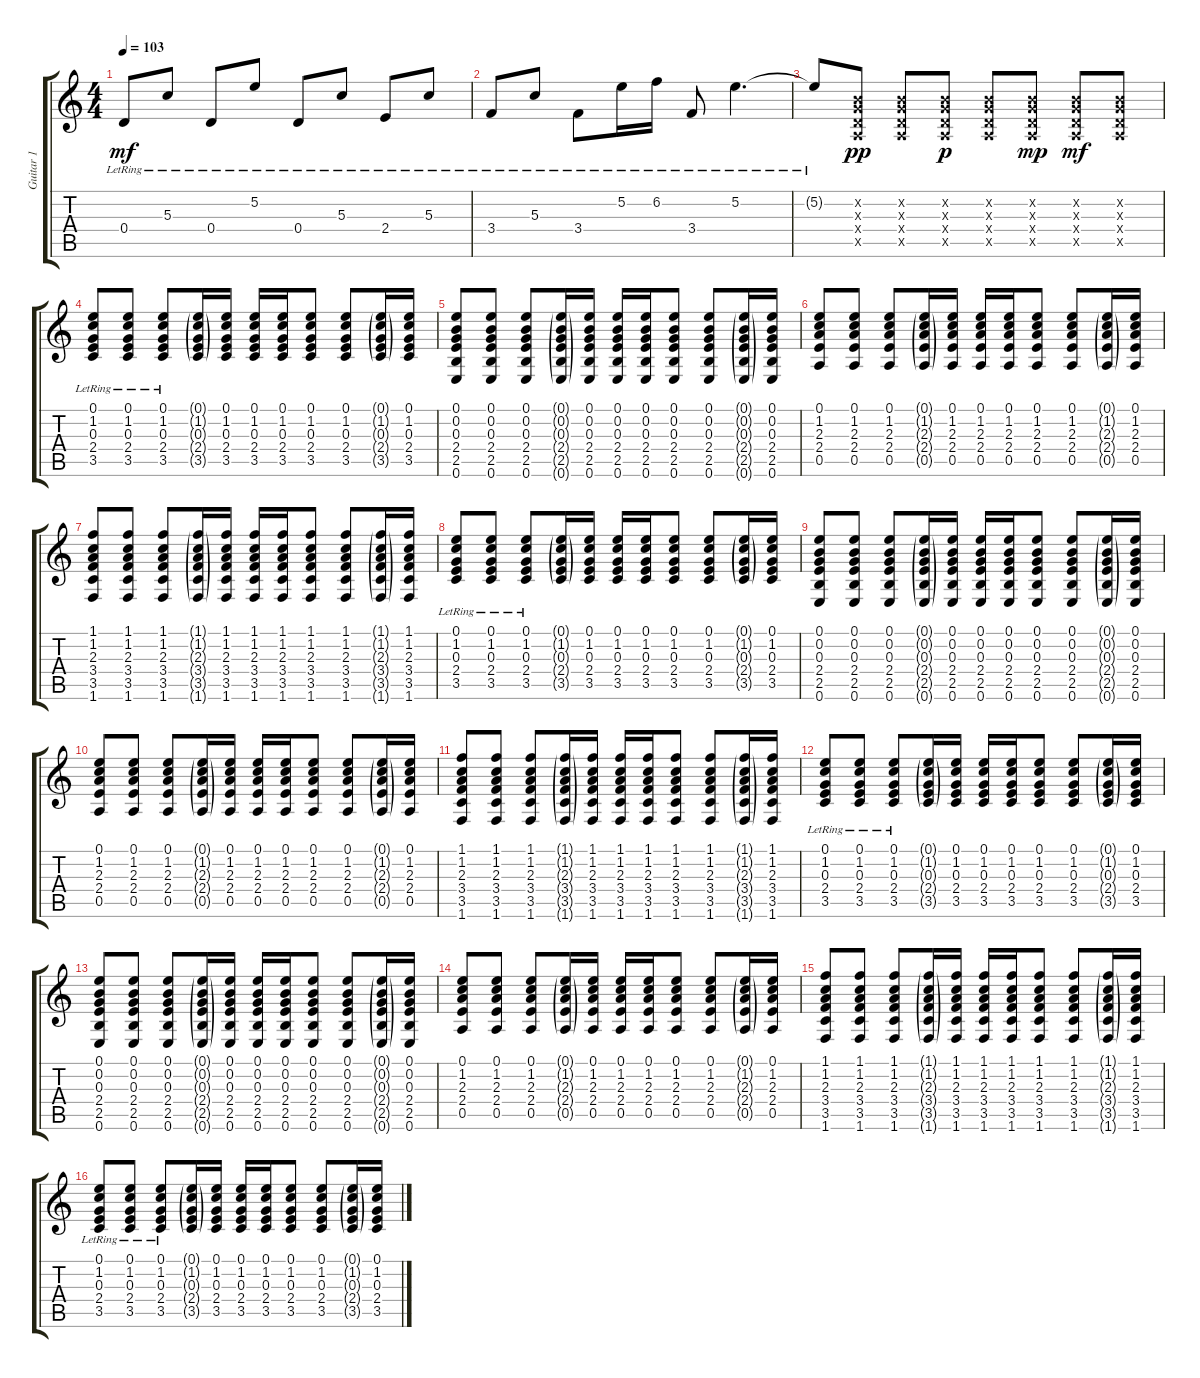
\track ("Guitar 1" "Guitar 1") {instrument acousticguitarsteel}
\staff {score tabs}
\tuning (E4 B3 G3 D3 A2 E2) {hide}
\ts (4 4)
\tempo 103
\clef g2
\ks c
0.4{lr}.8{dy mf} 5.3{lr}.8 0.4{lr}.8 5.2{lr}.8 0.4{lr}.8 5.3{lr}.8 2.4{lr}.8 5.3{lr}.8 |
3.4{lr}.8 5.3{lr}.8 3.4{lr}.8 5.2{lr}.16 6.2{lr}.16 3.4{lr}.8 5.2{lr}.4{d} |
5.2{lr t}.8 (0.2{x} 0.3{x} 0.4{x} 0.5{x}).8{dy pp} (0.2{x} 0.3{x} 0.4{x} 0.5{x}).8 (0.2{x} 0.3{x} 0.4{x} 0.5{x}).8{dy p} (0.2{x} 0.3{x} 0.4{x} 0.5{x}).8 (0.2{x} 0.3{x} 0.4{x} 0.5{x}).8{dy mp} (0.2{x} 0.3{x} 0.4{x} 0.5{x}).8{dy mf} (0.2{x} 0.3{x} 0.4{x} 0.5{x}).8 |
(0.1{lr} 1.2{lr} 0.3{lr} 2.4{lr} 3.5{lr}).8 (0.1{lr} 1.2{lr} 0.3{lr} 2.4{lr} 3.5{lr}).8 (0.1{lr} 1.2{lr} 0.3{lr} 2.4{lr} 3.5{lr}).8 (0.1{g} 1.2{g} 0.3{g} 2.4{g} 3.5{g}).16 (0.1 1.2 0.3 2.4 3.5).16 (0.1 1.2 0.3 2.4 3.5).16 (0.1 1.2 0.3 2.4 3.5).16 (0.1 1.2 0.3 2.4 3.5).8 (0.1 1.2 0.3 2.4 3.5).8 (0.1{g} 1.2{g} 0.3{g} 2.4{g} 3.5{g}).16 (0.1 1.2 0.3 2.4 3.5).16 |
(0.1 0.2 0.3 2.4 2.5 0.6).8 (0.1 0.2 0.3 2.4 2.5 0.6).8 (0.1 0.2 0.3 2.4 2.5 0.6).8 (0.1{g} 0.2{g} 0.3{g} 2.4{g} 2.5{g} 0.6{g}).16 (0.1 0.2 0.3 2.4 2.5 0.6).16 (0.1 0.2 0.3 2.4 2.5 0.6).16 (0.1 0.2 0.3 2.4 2.5 0.6).16 (0.1 0.2 0.3 2.4 2.5 0.6).8 (0.1 0.2 0.3 2.4 2.5 0.6).8 (0.1{g} 0.2{g} 0.3{g} 2.4{g} 2.5{g} 0.6{g}).16 (0.1 0.2 0.3 2.4 2.5 0.6).16 |
(0.1 1.2 2.3 2.4 0.5).8 (0.1 1.2 2.3 2.4 0.5).8 (0.1 1.2 2.3 2.4 0.5).8 (0.1{g} 1.2{g} 2.3{g} 2.4{g} 0.5{g}).16 (0.1 1.2 2.3 2.4 0.5).16 (0.1 1.2 2.3 2.4 0.5).16 (0.1 1.2 2.3 2.4 0.5).16 (0.1 1.2 2.3 2.4 0.5).8 (0.1 1.2 2.3 2.4 0.5).8 (0.1{g} 1.2{g} 2.3{g} 2.4{g} 0.5{g}).16 (0.1 1.2 2.3 2.4 0.5).16 |
(1.1 1.2 2.3 3.4 3.5 1.6).8 (1.1 1.2 2.3 3.4 3.5 1.6).8 (1.1 1.2 2.3 3.4 3.5 1.6).8 (1.1{g} 1.2{g} 2.3{g} 3.4{g} 3.5{g} 1.6{g}).16 (1.1 1.2 2.3 3.4 3.5 1.6).16 (1.1 1.2 2.3 3.4 3.5 1.6).16 (1.1 1.2 2.3 3.4 3.5 1.6).16 (1.1 1.2 2.3 3.4 3.5 1.6).8 (1.1 1.2 2.3 3.4 3.5 1.6).8 (1.1{g} 1.2{g} 2.3{g} 3.4{g} 3.5{g} 1.6{g}).16 (1.1 1.2 2.3 3.4 3.5 1.6).16 |
(0.1{lr} 1.2{lr} 0.3{lr} 2.4{lr} 3.5{lr}).8 (0.1{lr} 1.2{lr} 0.3{lr} 2.4{lr} 3.5{lr}).8 (0.1{lr} 1.2{lr} 0.3{lr} 2.4{lr} 3.5{lr}).8 (0.1{g} 1.2{g} 0.3{g} 2.4{g} 3.5{g}).16 (0.1 1.2 0.3 2.4 3.5).16 (0.1 1.2 0.3 2.4 3.5).16 (0.1 1.2 0.3 2.4 3.5).16 (0.1 1.2 0.3 2.4 3.5).8 (0.1 1.2 0.3 2.4 3.5).8 (0.1{g} 1.2{g} 0.3{g} 2.4{g} 3.5{g}).16 (0.1 1.2 0.3 2.4 3.5).16 |
(0.1 0.2 0.3 2.4 2.5 0.6).8 (0.1 0.2 0.3 2.4 2.5 0.6).8 (0.1 0.2 0.3 2.4 2.5 0.6).8 (0.1{g} 0.2{g} 0.3{g} 2.4{g} 2.5{g} 0.6{g}).16 (0.1 0.2 0.3 2.4 2.5 0.6).16 (0.1 0.2 0.3 2.4 2.5 0.6).16 (0.1 0.2 0.3 2.4 2.5 0.6).16 (0.1 0.2 0.3 2.4 2.5 0.6).8 (0.1 0.2 0.3 2.4 2.5 0.6).8 (0.1{g} 0.2{g} 0.3{g} 2.4{g} 2.5{g} 0.6{g}).16 (0.1 0.2 0.3 2.4 2.5 0.6).16 |
(0.1 1.2 2.3 2.4 0.5).8 (0.1 1.2 2.3 2.4 0.5).8 (0.1 1.2 2.3 2.4 0.5).8 (0.1{g} 1.2{g} 2.3{g} 2.4{g} 0.5{g}).16 (0.1 1.2 2.3 2.4 0.5).16 (0.1 1.2 2.3 2.4 0.5).16 (0.1 1.2 2.3 2.4 0.5).16 (0.1 1.2 2.3 2.4 0.5).8 (0.1 1.2 2.3 2.4 0.5).8 (0.1{g} 1.2{g} 2.3{g} 2.4{g} 0.5{g}).16 (0.1 1.2 2.3 2.4 0.5).16 |
(1.1 1.2 2.3 3.4 3.5 1.6).8 (1.1 1.2 2.3 3.4 3.5 1.6).8 (1.1 1.2 2.3 3.4 3.5 1.6).8 (1.1{g} 1.2{g} 2.3{g} 3.4{g} 3.5{g} 1.6{g}).16 (1.1 1.2 2.3 3.4 3.5 1.6).16 (1.1 1.2 2.3 3.4 3.5 1.6).16 (1.1 1.2 2.3 3.4 3.5 1.6).16 (1.1 1.2 2.3 3.4 3.5 1.6).8 (1.1 1.2 2.3 3.4 3.5 1.6).8 (1.1{g} 1.2{g} 2.3{g} 3.4{g} 3.5{g} 1.6{g}).16 (1.1 1.2 2.3 3.4 3.5 1.6).16 |
(0.1{lr} 1.2{lr} 0.3{lr} 2.4{lr} 3.5{lr}).8 (0.1{lr} 1.2{lr} 0.3{lr} 2.4{lr} 3.5{lr}).8 (0.1{lr} 1.2{lr} 0.3{lr} 2.4{lr} 3.5{lr}).8 (0.1{g} 1.2{g} 0.3{g} 2.4{g} 3.5{g}).16 (0.1 1.2 0.3 2.4 3.5).16 (0.1 1.2 0.3 2.4 3.5).16 (0.1 1.2 0.3 2.4 3.5).16 (0.1 1.2 0.3 2.4 3.5).8 (0.1 1.2 0.3 2.4 3.5).8 (0.1{g} 1.2{g} 0.3{g} 2.4{g} 3.5{g}).16 (0.1 1.2 0.3 2.4 3.5).16 |
(0.1 0.2 0.3 2.4 2.5 0.6).8 (0.1 0.2 0.3 2.4 2.5 0.6).8 (0.1 0.2 0.3 2.4 2.5 0.6).8 (0.1{g} 0.2{g} 0.3{g} 2.4{g} 2.5{g} 0.6{g}).16 (0.1 0.2 0.3 2.4 2.5 0.6).16 (0.1 0.2 0.3 2.4 2.5 0.6).16 (0.1 0.2 0.3 2.4 2.5 0.6).16 (0.1 0.2 0.3 2.4 2.5 0.6).8 (0.1 0.2 0.3 2.4 2.5 0.6).8 (0.1{g} 0.2{g} 0.3{g} 2.4{g} 2.5{g} 0.6{g}).16 (0.1 0.2 0.3 2.4 2.5 0.6).16 |
(0.1 1.2 2.3 2.4 0.5).8 (0.1 1.2 2.3 2.4 0.5).8 (0.1 1.2 2.3 2.4 0.5).8 (0.1{g} 1.2{g} 2.3{g} 2.4{g} 0.5{g}).16 (0.1 1.2 2.3 2.4 0.5).16 (0.1 1.2 2.3 2.4 0.5).16 (0.1 1.2 2.3 2.4 0.5).16 (0.1 1.2 2.3 2.4 0.5).8 (0.1 1.2 2.3 2.4 0.5).8 (0.1{g} 1.2{g} 2.3{g} 2.4{g} 0.5{g}).16 (0.1 1.2 2.3 2.4 0.5).16 |
(1.1 1.2 2.3 3.4 3.5 1.6).8 (1.1 1.2 2.3 3.4 3.5 1.6).8 (1.1 1.2 2.3 3.4 3.5 1.6).8 (1.1{g} 1.2{g} 2.3{g} 3.4{g} 3.5{g} 1.6{g}).16 (1.1 1.2 2.3 3.4 3.5 1.6).16 (1.1 1.2 2.3 3.4 3.5 1.6).16 (1.1 1.2 2.3 3.4 3.5 1.6).16 (1.1 1.2 2.3 3.4 3.5 1.6).8 (1.1 1.2 2.3 3.4 3.5 1.6).8 (1.1{g} 1.2{g} 2.3{g} 3.4{g} 3.5{g} 1.6{g}).16 (1.1 1.2 2.3 3.4 3.5 1.6).16 |
(0.1{lr} 1.2{lr} 0.3{lr} 2.4{lr} 3.5{lr}).8 (0.1{lr} 1.2{lr} 0.3{lr} 2.4{lr} 3.5{lr}).8 (0.1{lr} 1.2{lr} 0.3{lr} 2.4{lr} 3.5{lr}).8 (0.1{g} 1.2{g} 0.3{g} 2.4{g} 3.5{g}).16 (0.1 1.2 0.3 2.4 3.5).16 (0.1 1.2 0.3 2.4 3.5).16 (0.1 1.2 0.3 2.4 3.5).16 (0.1 1.2 0.3 2.4 3.5).8 (0.1 1.2 0.3 2.4 3.5).8 (0.1{g} 1.2{g} 0.3{g} 2.4{g} 3.5{g}).16 (0.1 1.2 0.3 2.4 3.5).16
